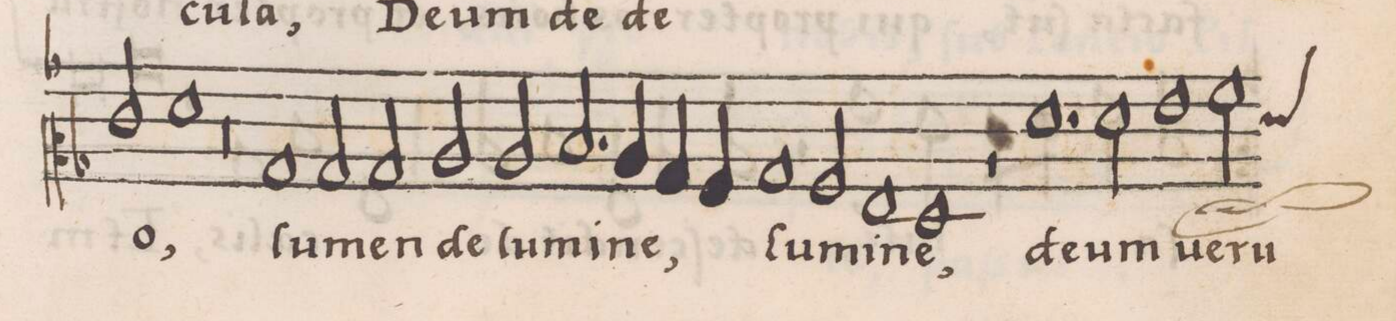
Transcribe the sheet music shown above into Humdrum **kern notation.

**kern	**text
*I"ALTVS	*
*clefC2	*
*k[b-]	*
*met(c|)	*
*M2/1	*
1f	.
1r	.
=48	=48
1r	.
1B-	lu-
=49	=49
2B-/	-men
2B-/	de
2c/	lu-
2c/	-mi-
=50	=50
2.d/	-ne,
4c/	.
4B-/	.
4A/	.
1B-	lu-
=51	=51
2A/	-mi-
1G	-ne,
=52	=52
1F	.
1r	.
=53	=53
1.f	de-
2f\	-um
=54	=54
1g	ue-
*custos:f	*
2a\	-ru(m)
*-	*-
